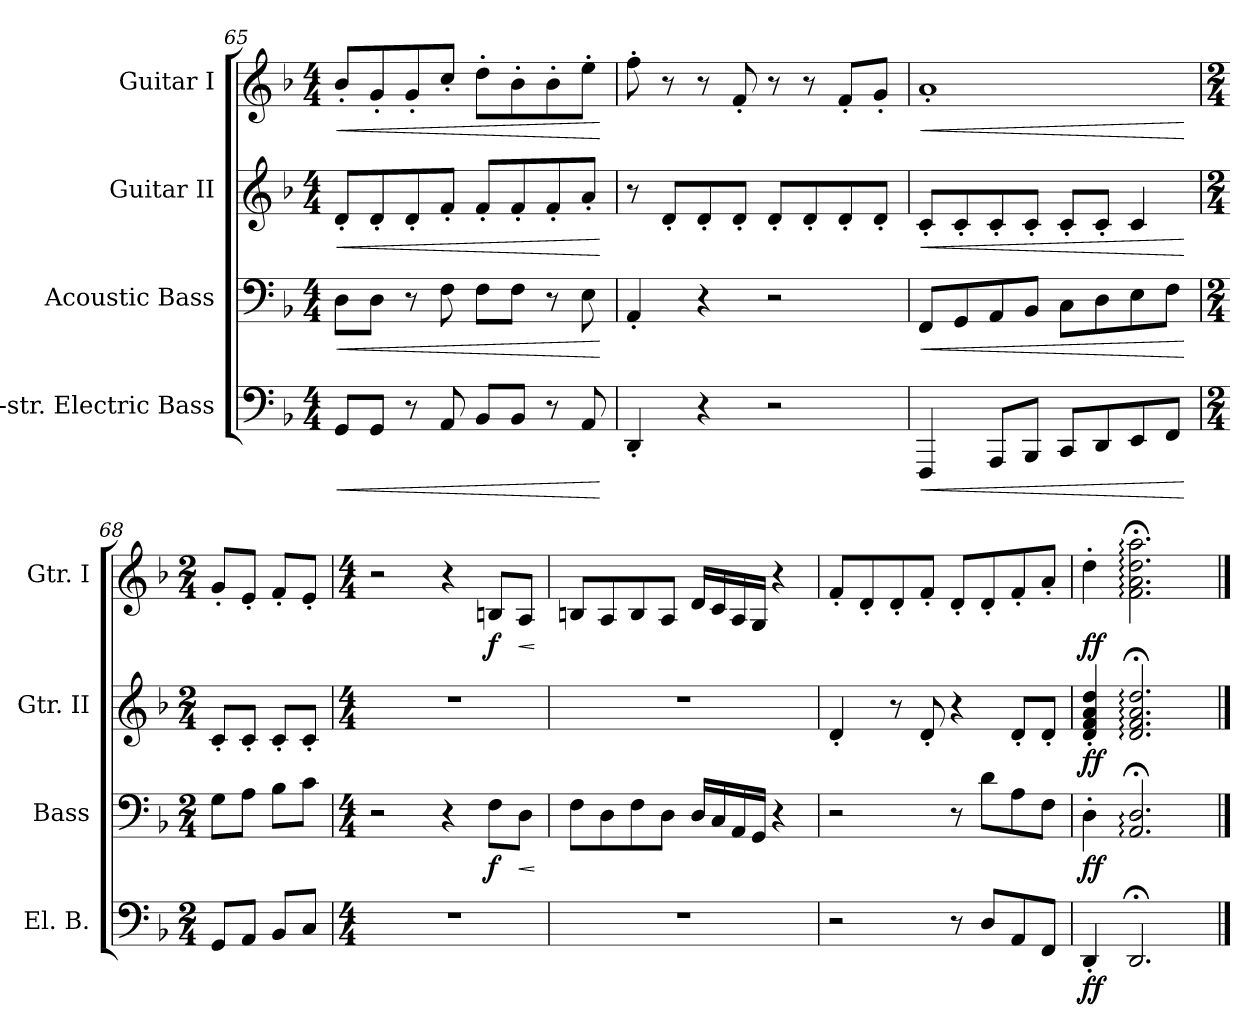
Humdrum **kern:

**kern	**dynam	**kern	**dynam	**kern	**dynam	**kern	**dynam
*part4	*part4	*part3	*part3	*part2	*part2	*part1	*part1
*staff4	*staff4	*staff3	*staff3	*staff2	*staff2	*staff1	*staff1
*I"5-str. Electric Bass	*	*I"Acoustic Bass	*	*I"Guitar II	*	*I"Guitar I	*
*I'El. B.	*	*I'Bass	*	*I'Gtr. II	*	*I'Gtr. I	*
*clefF4	*	*clefF4	*	*clefG2	*	*clefG2	*
*k[b-]	*	*k[b-]	*	*k[b-]	*	*k[b-]	*
*M4/4	*	*M4/4	*	*M4/4	*	*M4/4	*
=65	=65	=65	=65	=65	=65	=65	=65
!	!LO:HP:b	!	!LO:HP:b	!	!LO:HP:b	!	!LO:HP:b
8GG/L	<	8D\L	<	8d'/L	<	8b-'/L	<
8GG/J	.	8D\J	.	8d'/	.	8g'/	.
8r	.	8r	.	8d'/	.	8g'/	.
8AA/	.	8F\	.	8f'/J	.	8cc'/J	.
8BB-/L	.	8F\L	.	8f'/L	.	8dd'\L	.
8BB-/J	.	8F\J	.	8f'/	.	8b-'\	.
8r	.	8r	.	8f'/	.	8b-'\	.
8AA/	.	8E\	.	8a'/J	.	8ee'\J	.
.	[	.	[	.	[	.	[
!!LO:PB:g=z
=66	=66	=66	=66	=66	=66	=66	=66
4DD'/	.	4AA'/	.	8r	.	8ff'\	.
.	.	.	.	8d'/L	.	8r	.
4r	.	4r	.	8d'/	.	8r	.
.	.	.	.	8d'/J	.	8f'/	.
2r	.	2r	.	8d'/L	.	8r	.
.	.	.	.	8d'/	.	8r	.
.	.	.	.	8d'/	.	8f'/L	.
.	.	.	.	8d'/J	.	8g'/J	.
=67	=67	=67	=67	=67	=67	=67	=67
!	!LO:HP:b	!	!LO:HP:b	!	!LO:HP:b	!	!LO:HP:b
4FFF/	<	8FF/L	<	8c'/L	<	1a'	<
.	.	8GG/	.	8c'/	.	.	.
8AAA/L	.	8AA/	.	8c'/	.	.	.
8BBB-/J	.	8BB-/J	.	8c'/J	.	.	.
8CC/L	.	8C\L	.	8c'/L	.	.	.
8DD/	.	8D\	.	8c'/J	.	.	.
8EE/	.	8E\	.	4c/	.	.	.
8FF/J	.	8F\J	.	.	.	.	.
.	[	.	[	.	[	.	[
=68	=68	=68	=68	=68	=68	=68	=68
*M2/4	*	*M2/4	*	*M2/4	*	*M2/4	*
8GG/L	.	8G\L	.	8c'/L	.	8g'/L	.
8AA/J	.	8A\J	.	8c'/J	.	8e'/J	.
8BB-/L	.	8B-\L	.	8c'/L	.	8f'/L	.
8C/J	.	8c\J	.	8c'/J	.	8e'/J	.
=69	=69	=69	=69	=69	=69	=69	=69
*M4/4	*	*M4/4	*	*M4/4	*	*M4/4	*
1r	.	2r	.	1r	.	2r	.
.	.	4r	.	.	.	4r	.
!	!	!	!LO:DY:b	!	!	!	!LO:DY:b
.	.	8F\L	f	.	.	8Bn/L	f
!	!	!	!LO:HP:b	!	!	!	!LO:HP:b
.	.	8D\J	<	.	.	8A/J	<
.	.	.	[	.	.	.	[
!!LO:LB:g=z
=70	=70	=70	=70	=70	=70	=70	=70
1r	.	8F\L	.	1r	.	8Bn/L	.
.	.	8D\	.	.	.	8A/	.
.	.	8F\	.	.	.	8B/	.
.	.	8D\J	.	.	.	8A/J	.
.	.	16D/LL	.	.	.	16d/LL	.
.	.	16C/	.	.	.	16c/	.
.	.	16AA/	.	.	.	16A/	.
.	.	16GG/JJ	.	.	.	16G/JJ	.
.	.	4r	.	.	.	4r	.
=71	=71	=71	=71	=71	=71	=71	=71
2r	.	2r	.	4d'/	.	8f'/L	.
.	.	.	.	.	.	8d'/	.
.	.	.	.	8r	.	8d'/	.
.	.	.	.	8d'/	.	8f'/J	.
8r	.	8r	.	4r	.	8d'/L	.
8D/L	.	8d\L	.	.	.	8d'/	.
8AA/	.	8A\	.	8d'/L	.	8f'/	.
8FF/J	.	8F\J	.	8d'/J	.	8a'/J	.
=72	=72	=72	=72	=72	=72	=72	=72
!	!LO:DY:b	!	!LO:DY:b	!	!LO:DY:b	!	!LO:DY:b
4DD'/	ff	4D'\	ff	4d/' 4f/' 4a/' 4dd/'	ff	4dd'\	ff
2.DD;</	.	2.AA/;<: 2.D/;<:	.	2.d/;<: 2.f/;<: 2.a/;<: 2.dd/;<:	.	2.f\;<: 2.a\;<: 2.dd\;<: 2.aa\;<:	.
==	==	==	==	==	==	==	==
*-	*-	*-	*-	*-	*-	*-	*-
